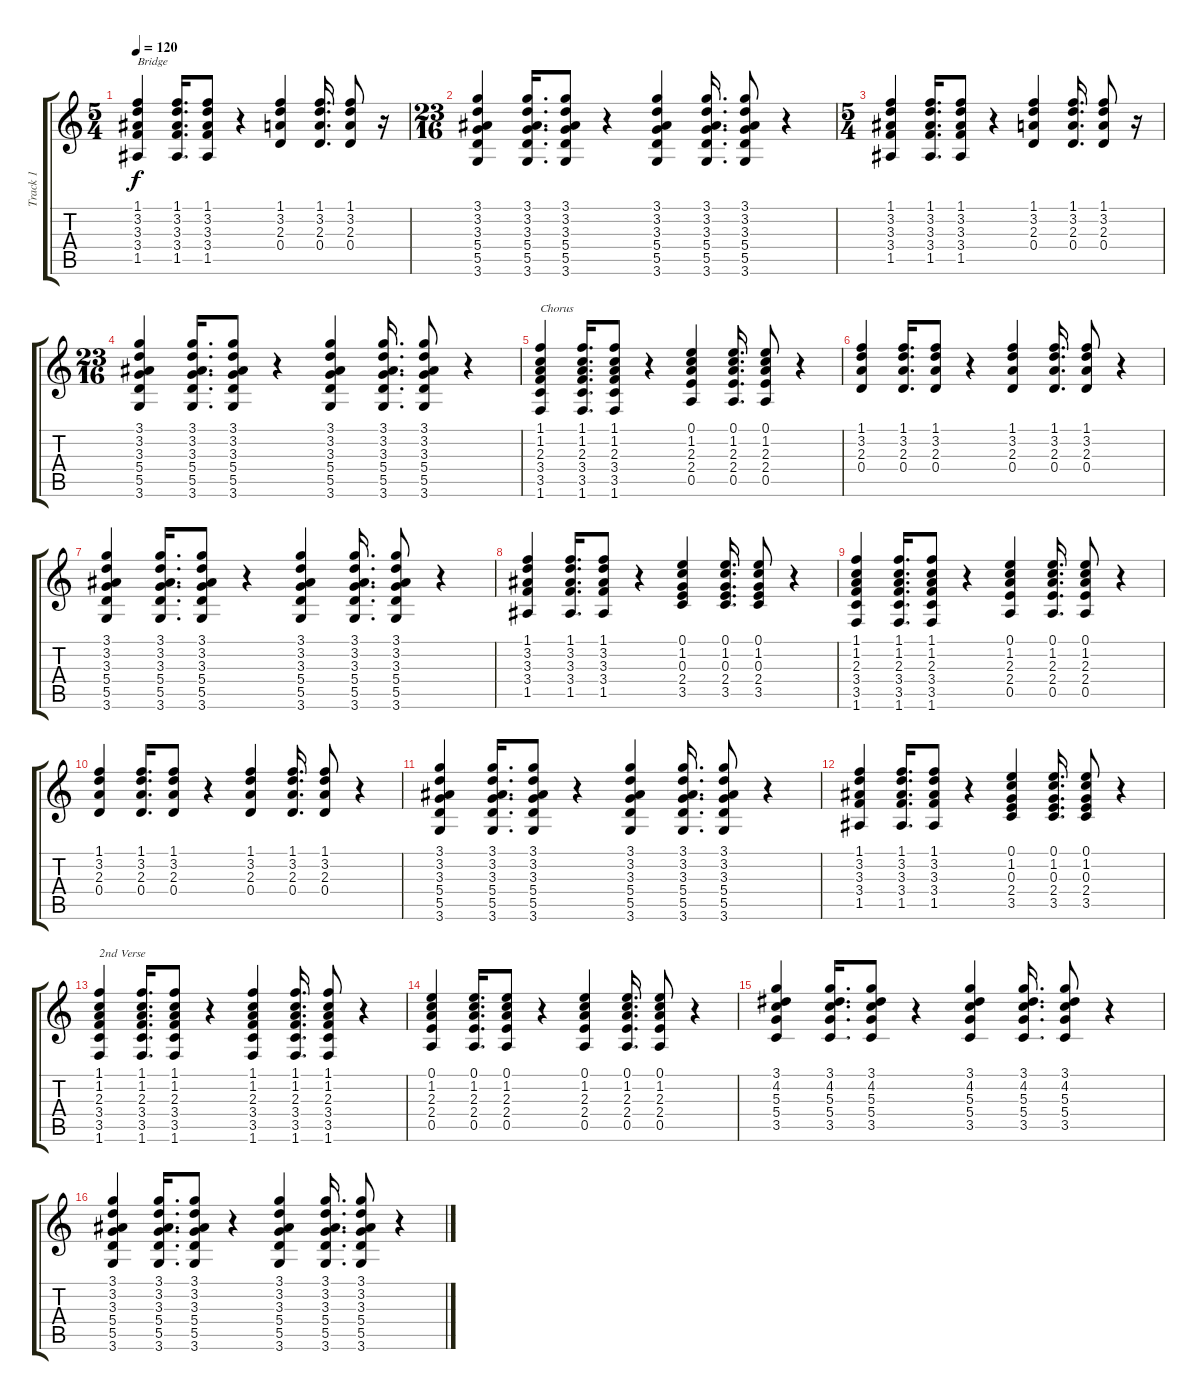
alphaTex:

\track ("Track 1" "Track 1") {instrument acousticguitarsteel}
\staff {score tabs}
\tuning (E4 B3 G3 D3 A2 E2) {hide}
\ts (5 4)
\tempo 120
\clef g2
\ks c
(1.1 3.2 3.3 3.4 1.5).4{txt "Bridge" dy f} (1.1 3.2 3.3 3.4 1.5).16{d} (1.1 3.2 3.3 3.4 1.5).8 r.4 (1.1 3.2 2.3 0.4).4 (1.1 3.2 2.3 0.4).16{d} (1.1 3.2 2.3 0.4).8 r.16 |
\ts (23 16)
(3.1 3.2 3.3 5.4 5.5 3.6).4 (3.1 3.2 3.3 5.4 5.5 3.6).16{d} (3.1 3.2 3.3 5.4 5.5 3.6).8 r.4 (3.1 3.2 3.3 5.4 5.5 3.6).4 (3.1 3.2 3.3 5.4 5.5 3.6).16{d} (3.1 3.2 3.3 5.4 5.5 3.6).8 r.4 |
\ts (5 4)
(1.1 3.2 3.3 3.4 1.5).4 (1.1 3.2 3.3 3.4 1.5).16{d} (1.1 3.2 3.3 3.4 1.5).8 r.4 (1.1 3.2 2.3 0.4).4 (1.1 3.2 2.3 0.4).16{d} (1.1 3.2 2.3 0.4).8 r.16 |
\ts (23 16)
(3.1 3.2 3.3 5.4 5.5 3.6).4 (3.1 3.2 3.3 5.4 5.5 3.6).16{d} (3.1 3.2 3.3 5.4 5.5 3.6).8 r.4 (3.1 3.2 3.3 5.4 5.5 3.6).4 (3.1 3.2 3.3 5.4 5.5 3.6).16{d} (3.1 3.2 3.3 5.4 5.5 3.6).8 r.4 |
(1.1 1.2 2.3 3.4 3.5 1.6).4{txt "Chorus"} (1.1 1.2 2.3 3.4 3.5 1.6).16{d} (1.1 1.2 2.3 3.4 3.5 1.6).8 r.4 (0.1 1.2 2.3 2.4 0.5).4 (0.1 1.2 2.3 2.4 0.5).16{d} (0.1 1.2 2.3 2.4 0.5).8 r.4 |
(1.1 3.2 2.3 0.4).4 (1.1 3.2 2.3 0.4).16{d} (1.1 3.2 2.3 0.4).8 r.4 (1.1 3.2 2.3 0.4).4 (1.1 3.2 2.3 0.4).16{d} (1.1 3.2 2.3 0.4).8 r.4 |
(3.1 3.2 3.3 5.4 5.5 3.6).4 (3.1 3.2 3.3 5.4 5.5 3.6).16{d} (3.1 3.2 3.3 5.4 5.5 3.6).8 r.4 (3.1 3.2 3.3 5.4 5.5 3.6).4 (3.1 3.2 3.3 5.4 5.5 3.6).16{d} (3.1 3.2 3.3 5.4 5.5 3.6).8 r.4 |
(1.1 3.2 3.3 3.4 1.5).4 (1.1 3.2 3.3 3.4 1.5).16{d} (1.1 3.2 3.3 3.4 1.5).8 r.4 (0.1 1.2 0.3 2.4 3.5).4 (0.1 1.2 0.3 2.4 3.5).16{d} (0.1 1.2 0.3 2.4 3.5).8 r.4 |
(1.1 1.2 2.3 3.4 3.5 1.6).4 (1.1 1.2 2.3 3.4 3.5 1.6).16{d} (1.1 1.2 2.3 3.4 3.5 1.6).8 r.4 (0.1 1.2 2.3 2.4 0.5).4 (0.1 1.2 2.3 2.4 0.5).16{d} (0.1 1.2 2.3 2.4 0.5).8 r.4 |
(1.1 3.2 2.3 0.4).4 (1.1 3.2 2.3 0.4).16{d} (1.1 3.2 2.3 0.4).8 r.4 (1.1 3.2 2.3 0.4).4 (1.1 3.2 2.3 0.4).16{d} (1.1 3.2 2.3 0.4).8 r.4 |
(3.1 3.2 3.3 5.4 5.5 3.6).4 (3.1 3.2 3.3 5.4 5.5 3.6).16{d} (3.1 3.2 3.3 5.4 5.5 3.6).8 r.4 (3.1 3.2 3.3 5.4 5.5 3.6).4 (3.1 3.2 3.3 5.4 5.5 3.6).16{d} (3.1 3.2 3.3 5.4 5.5 3.6).8 r.4 |
(1.1 3.2 3.3 3.4 1.5).4 (1.1 3.2 3.3 3.4 1.5).16{d} (1.1 3.2 3.3 3.4 1.5).8 r.4 (0.1 1.2 0.3 2.4 3.5).4 (0.1 1.2 0.3 2.4 3.5).16{d} (0.1 1.2 0.3 2.4 3.5).8 r.4 |
(1.1 1.2 2.3 3.4 3.5 1.6).4{txt "2nd Verse"} (1.1 1.2 2.3 3.4 3.5 1.6).16{d} (1.1 1.2 2.3 3.4 3.5 1.6).8 r.4 (1.1 1.2 2.3 3.4 3.5 1.6).4 (1.1 1.2 2.3 3.4 3.5 1.6).16{d} (1.1 1.2 2.3 3.4 3.5 1.6).8 r.4 |
(0.1 1.2 2.3 2.4 0.5).4 (0.1 1.2 2.3 2.4 0.5).16{d} (0.1 1.2 2.3 2.4 0.5).8 r.4 (0.1 1.2 2.3 2.4 0.5).4 (0.1 1.2 2.3 2.4 0.5).16{d} (0.1 1.2 2.3 2.4 0.5).8 r.4 |
(3.1 4.2 5.3 5.4 3.5).4 (3.1 4.2 5.3 5.4 3.5).16{d} (3.1 4.2 5.3 5.4 3.5).8 r.4 (3.1 4.2 5.3 5.4 3.5).4 (3.1 4.2 5.3 5.4 3.5).16{d} (3.1 4.2 5.3 5.4 3.5).8 r.4 |
(3.1 3.2 3.3 5.4 5.5 3.6).4 (3.1 3.2 3.3 5.4 5.5 3.6).16{d} (3.1 3.2 3.3 5.4 5.5 3.6).8 r.4 (3.1 3.2 3.3 5.4 5.5 3.6).4 (3.1 3.2 3.3 5.4 5.5 3.6).16{d} (3.1 3.2 3.3 5.4 5.5 3.6).8 r.4
